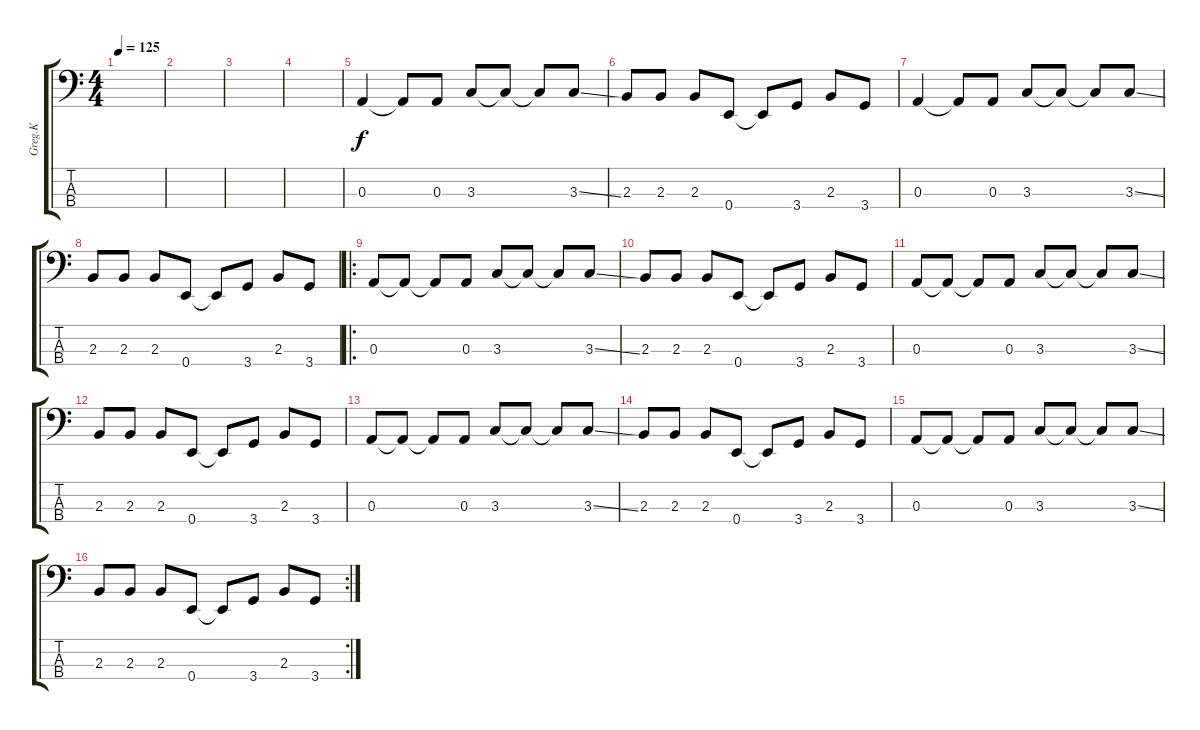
\track ("Greg.K" "Greg.K") {instrument electricbassfinger}
\staff {score tabs}
\tuning (G2 D2 A1 E1) {hide}
\ts (4 4)
\tempo 125
\clef f4
\ks c
|
|
|
|
0.3.4 0.3{t}.8 0.3.8 3.3.8 3.3{t}.8 3.3{t}.8 3.3{ss}.8 |
2.3.8 2.3.8 2.3.8 0.4.8 0.4{t}.8 3.4.8 2.3.8 3.4.8 |
0.3.4 0.3{t}.8 0.3.8 3.3.8 3.3{t}.8 3.3{t}.8 3.3{ss}.8 |
2.3.8 2.3.8 2.3.8 0.4.8 0.4{t}.8 3.4.8 2.3.8 3.4.8 |
\ro
0.3.8 0.3{t}.8 0.3{t}.8 0.3.8 3.3.8 3.3{t}.8 3.3{t}.8 3.3{ss}.8 |
2.3.8 2.3.8 2.3.8 0.4.8 0.4{t}.8 3.4.8 2.3.8 3.4.8 |
0.3.8 0.3{t}.8 0.3{t}.8 0.3.8 3.3.8 3.3{t}.8 3.3{t}.8 3.3{ss}.8 |
2.3.8 2.3.8 2.3.8 0.4.8 0.4{t}.8 3.4.8 2.3.8 3.4.8 |
0.3.8 0.3{t}.8 0.3{t}.8 0.3.8 3.3.8 3.3{t}.8 3.3{t}.8 3.3{ss}.8 |
2.3.8 2.3.8 2.3.8 0.4.8 0.4{t}.8 3.4.8 2.3.8 3.4.8 |
0.3.8 0.3{t}.8 0.3{t}.8 0.3.8 3.3.8 3.3{t}.8 3.3{t}.8 3.3{ss}.8 |
\rc 2
2.3.8 2.3.8 2.3.8 0.4.8 0.4{t}.8 3.4.8 2.3.8 3.4.8
